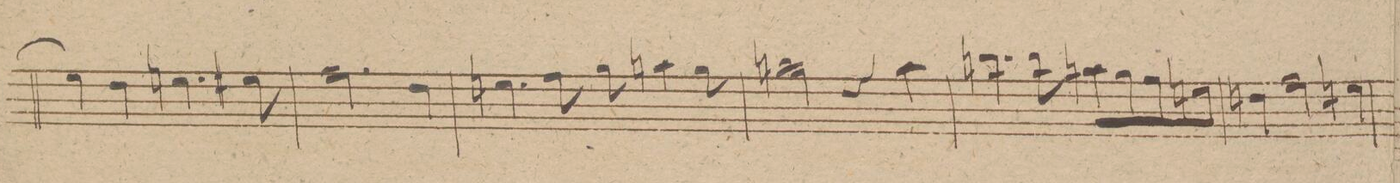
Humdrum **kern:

**kern	**dynam
*I"Fagotto 1mo	*
*clefF4	*
*k[f#c#g#d#]	*
*met(c)	*
*M4/4	*
4G\]	.
4F#\	.
4.Gn\	.
8G#X\	.
=243	=243
2.A\	.
4F#\	.
=244	=244
4.Gn\	.
8A\	.
8B\	.
4cn\	.
8B\	.
=245	=245
2cn\	.
4r	.
4c\	.
=246	=246
4.dn\	.
8d\	.
8cn\L	.
8B\	.
8A\	.
8Gn\J	.
=247	=247
4F\	.
2A\	.
4Gn\	.
=248	=248
*-	*-
